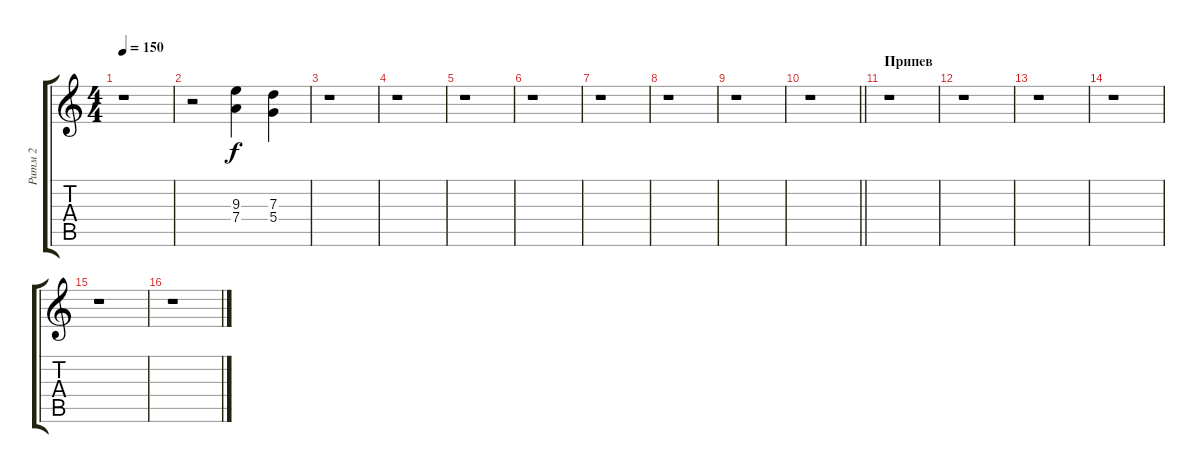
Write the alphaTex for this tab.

\track ("Ритм 2" "Ритм 2") {instrument distortionguitar}
\staff {score tabs}
\tuning (E4 B3 G3 D3 A2 E2) {hide}
\ts (4 4)
\tempo 150
\clef g2
\ks c
r.1{dy f} |
r.2 (9.3 7.4).4 (7.3 5.4).4 |
r.1 |
r.1 |
r.1 |
r.1 |
r.1 |
r.1 |
r.1 |
\barLineRight lightlight
r.1 |
\section ("" "Припев")
r.1 |
r.1 |
r.1 |
r.1 |
r.1 |
r.1
